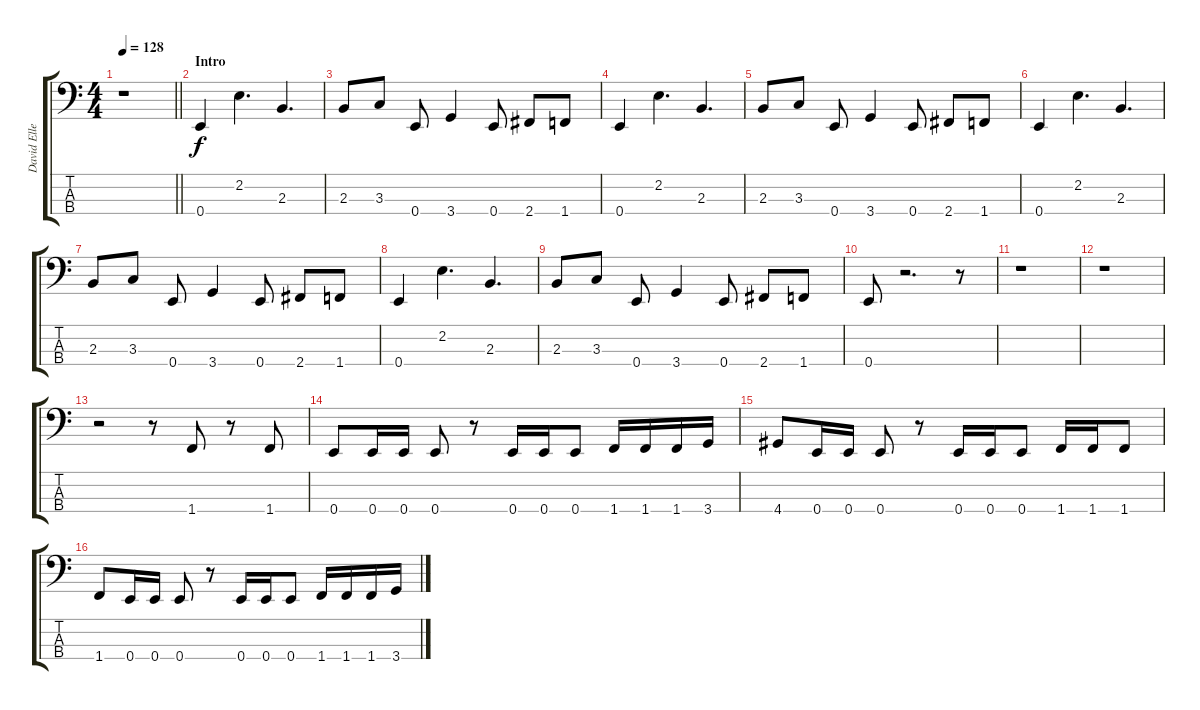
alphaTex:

\track ("David Ellefson" "David Elle") {instrument electricbasspick}
\staff {score tabs}
\tuning (G2 D2 A1 E1) {hide}
\ts (4 4)
\tempo 128
\clef f4
\barLineRight lightlight
\ks c
r.1{dy f instrument electricbasspick} |
\section ("" "Intro")
0.4.4 2.2.4{d} 2.3.4{d} |
2.3.8 3.3.8 0.4.8 3.4.4 0.4.8 2.4.8 1.4.8 |
0.4.4 2.2.4{d} 2.3.4{d} |
2.3.8 3.3.8 0.4.8 3.4.4 0.4.8 2.4.8 1.4.8 |
0.4.4 2.2.4{d} 2.3.4{d} |
2.3.8 3.3.8 0.4.8 3.4.4 0.4.8 2.4.8 1.4.8 |
0.4.4 2.2.4{d} 2.3.4{d} |
2.3.8 3.3.8 0.4.8 3.4.4 0.4.8 2.4.8 1.4.8 |
0.4.8 r.2{d} r.8 |
r.1 |
r.1 |
r.2 r.8 1.4.8 r.8 1.4.8 |
0.4.8 0.4.16 0.4.16 0.4.8 r.8 0.4.16 0.4.16 0.4.8 1.4.16 1.4.16 1.4.16 3.4.16 |
4.4.8 0.4.16 0.4.16 0.4.8 r.8 0.4.16 0.4.16 0.4.8 1.4.16 1.4.16 1.4.8 |
1.4.8 0.4.16 0.4.16 0.4.8 r.8 0.4.16 0.4.16 0.4.8 1.4.16 1.4.16 1.4.16 3.4.16
